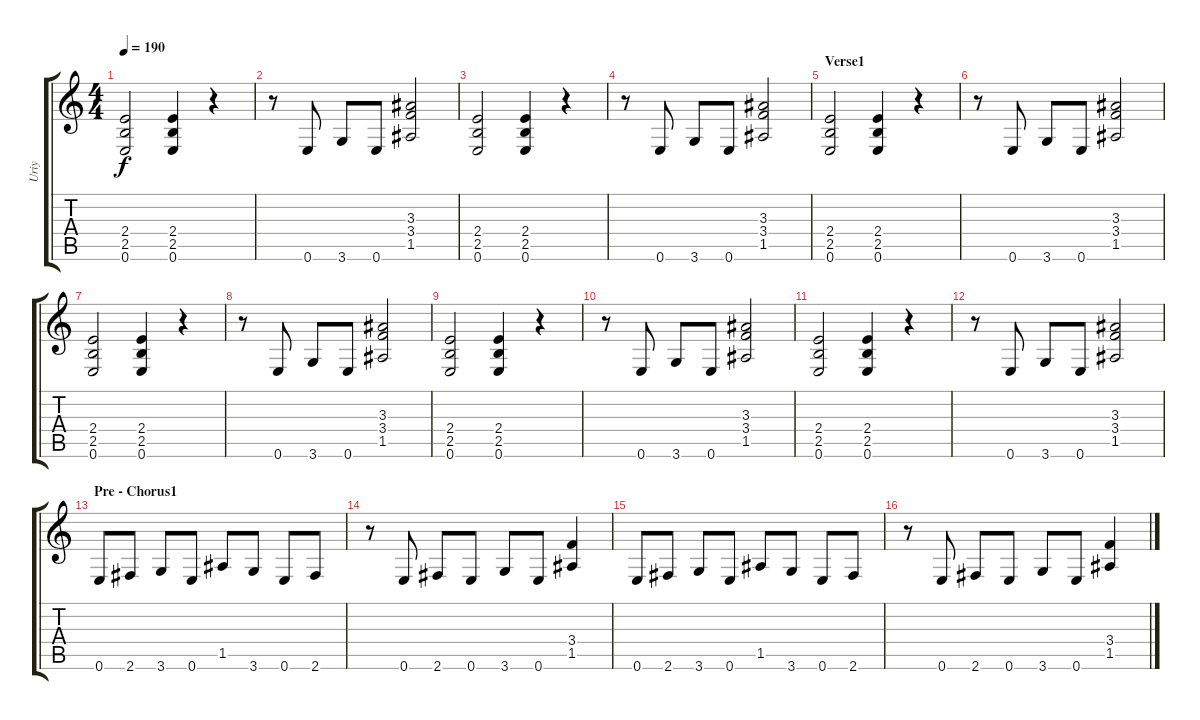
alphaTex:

\track ("Uriy" "Uriy") {instrument distortionguitar}
\staff {score tabs}
\tuning (E4 B3 G3 D3 A2 E2) {hide}
\ts (4 4)
\tempo 190
\clef g2
\ks c
(2.4 2.5 0.6).2{dy f} (2.4 2.5 0.6).4 r.4 |
r.8 0.6.8 3.6.8 0.6.8 (3.3 3.4 1.5).2 |
(2.4 2.5 0.6).2 (2.4 2.5 0.6).4 r.4 |
r.8 0.6.8 3.6.8 0.6.8 (3.3 3.4 1.5).2 |
\section ("" "Verse1")
(2.4 2.5 0.6).2 (2.4 2.5 0.6).4 r.4 |
r.8 0.6.8 3.6.8 0.6.8 (3.3 3.4 1.5).2 |
(2.4 2.5 0.6).2 (2.4 2.5 0.6).4 r.4 |
r.8 0.6.8 3.6.8 0.6.8 (3.3 3.4 1.5).2 |
(2.4 2.5 0.6).2 (2.4 2.5 0.6).4 r.4 |
r.8 0.6.8 3.6.8 0.6.8 (3.3 3.4 1.5).2 |
(2.4 2.5 0.6).2 (2.4 2.5 0.6).4 r.4 |
r.8 0.6.8 3.6.8 0.6.8 (3.3 3.4 1.5).2 |
\section ("" "Pre - Chorus1")
0.6.8 2.6.8 3.6.8 0.6.8 1.5.8 3.6.8 0.6.8 2.6.8 |
r.8 0.6.8 2.6.8 0.6.8 3.6.8 0.6.8 (3.4 1.5).4 |
0.6.8 2.6.8 3.6.8 0.6.8 1.5.8 3.6.8 0.6.8 2.6.8 |
r.8 0.6.8 2.6.8 0.6.8 3.6.8 0.6.8 (3.4 1.5).4
